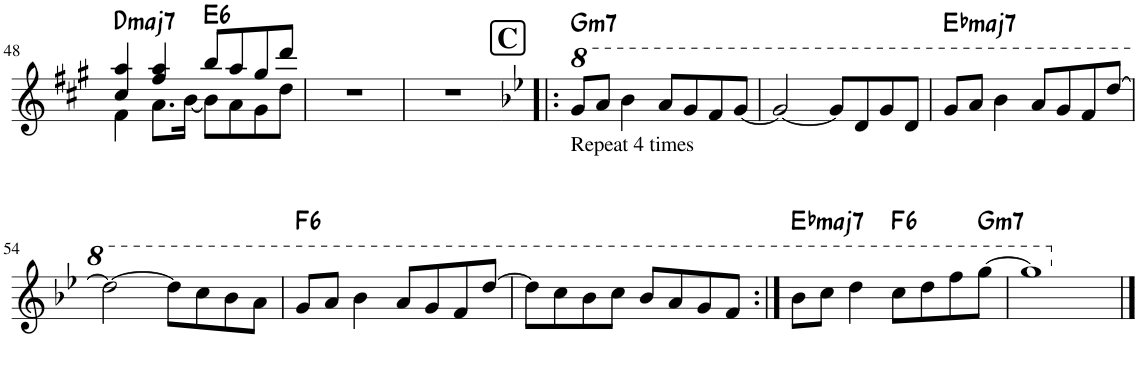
**kern	**harte
*part1	*part1
*staff1	*
*I"Piano	*
*I'Pno.	*
!!LO:PB:g=z
*clefG2	*
*k[f#c#g#]	*
*M4/4	*
=48	=48
*^	*
!	!	!LO:H:kt=maj7
4cc#/ 4aa/	4f#\	D:maj7
4ff#/ 4aa/	8.a\L	.
.	[16b\Jk	.
!	!	!LO:H:kt=6
8bb/L	8b\L]	E:maj6
8aa/	8a\	.
8gg#/	8g#\	.
8ddd/J	8dd\J	.
*v	*v	*
=49	=49
1r	.
=50	=50
1r	.
!!LO:REH:place=s1:a:B:cj:fs=14:t=C
=51!|:	=51!|:
*k[b-e-]	*
*8va	*
!LO:TX:b:t=Repeat 4 times	!LO:H:kt=m7
8gg/L	G:min7
8aa/J	.
4bb-\	.
8aa/L	.
8gg/	.
8ff/	.
[8gg/J	.
=52	=52
2gg/_	.
8gg/L]	.
8dd/	.
8gg/	.
8dd/J	.
=53	=53
!	!LO:H:kt=maj7
8gg/L	Eb:maj7
8aa/J	.
4bb-\	.
8aa/L	.
8gg/	.
8ff/	.
[8ddd/J	.
!!LO:LB:g=z
=54	=54
2ddd\_	.
8ddd\L]	.
8ccc\	.
8bb-\	.
8aa\J	.
=55	=55
!	!LO:H:kt=6
8gg/L	F:maj6
8aa/J	.
4bb-\	.
8aa/L	.
8gg/	.
8ff/	.
[8ddd/J	.
=56	=56
8ddd\L]	.
8ccc\	.
8bb-\	.
8ccc\J	.
8bb-/L	.
8aa/	.
8gg/	.
8ff/J	.
=57:|!	=57:|!
!	!LO:H:kt=maj7
8bb-\L	Eb:maj7
8ccc\J	.
4ddd\	.
!	!LO:H:kt=6
8ccc\L	F:maj6
8ddd\	.
8fff\	.
!	!LO:H:kt=m7
[8ggg\J	G:min7
=58	=58
1ggg]	.
*X8va	*
==	==
*-	*-
